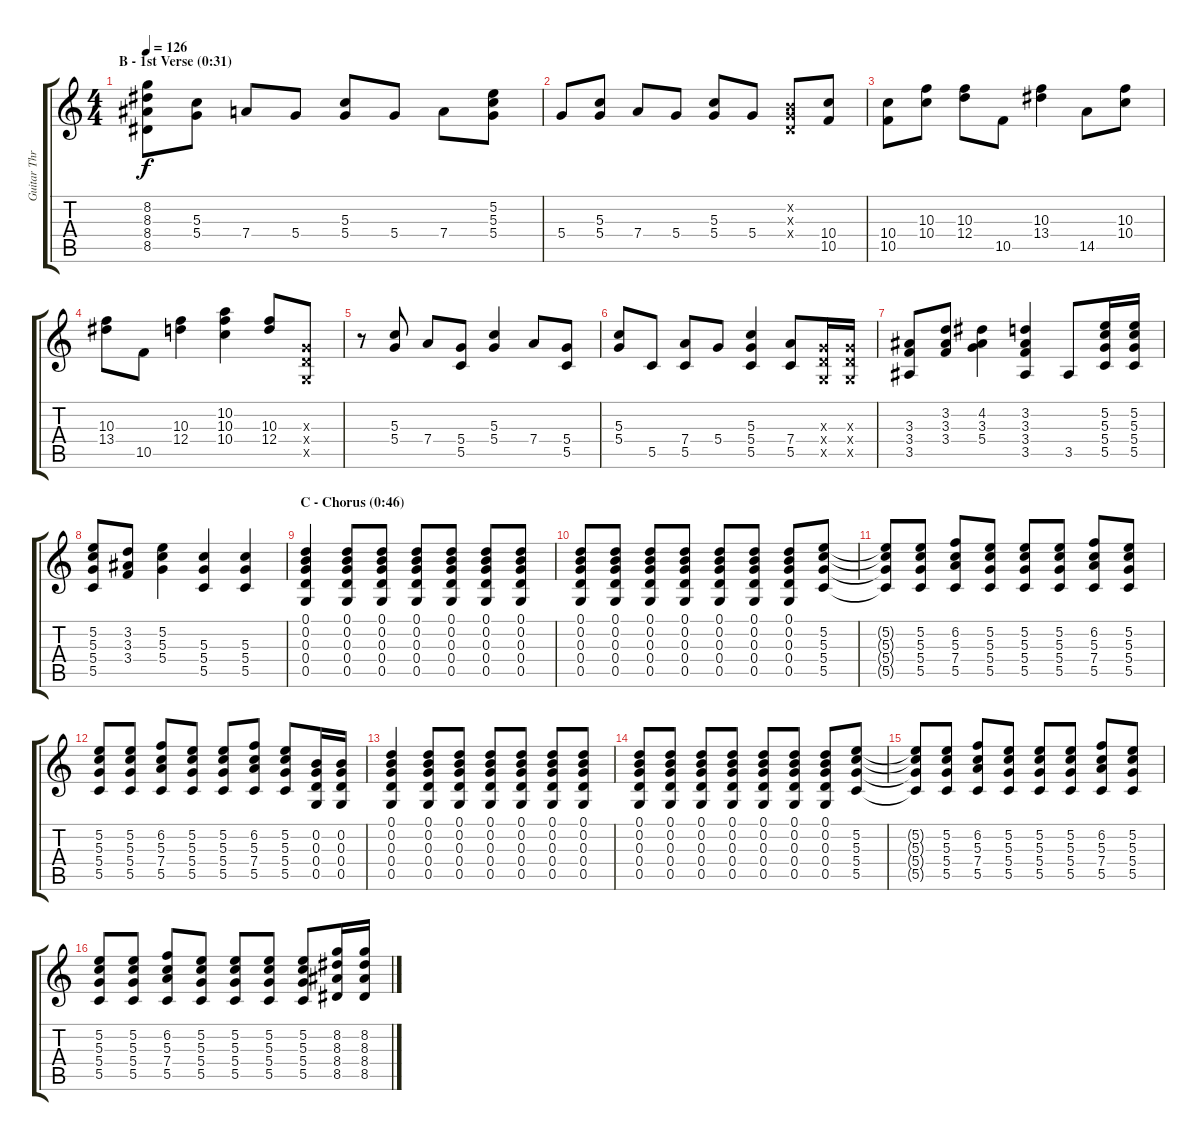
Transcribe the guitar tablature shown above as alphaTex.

\track ("Guitar Three" "Guitar Thr") {instrument acousticguitarsteel}
\staff {score tabs}
\tuning (D4 B3 G3 D3 G2 D2) {hide}
\ts (4 4)
\section ("" "B - 1st Verse (0:31)")
\tempo 126
\clef g2
\ks c
(8.2{t} 8.3{t} 8.4{t} 8.5{t}).8{dy f} (5.3 5.4).8 7.4.8 5.4.8 (5.3 5.4).8 5.4.8 7.4.8 (5.2 5.3 5.4).8 |
5.4.8 (5.3 5.4).8 7.4.8 5.4.8 (5.3 5.4).8 5.4.8 (0.2{x} 0.3{x} 0.4{x}).8 (10.4 10.5).8 |
(10.4 10.5).8 (10.3 10.4).8 (10.3 12.4).8 10.5.8 (10.3 13.4).4 14.5.8 (10.3 10.4).8 |
(10.3 13.4).8 10.5.8 (10.3 12.4).4 (10.2 10.3 10.4).4 (10.3 12.4).8 (0.3{x} 0.4{x} 0.5{x}).8 |
r.8 (5.3 5.4).8 7.4.8 (5.4 5.5).8 (5.3 5.4).4 7.4.8 (5.4 5.5).8 |
(5.3 5.4).8 5.5.8 (7.4 5.5).8 5.4.8 (5.3 5.4 5.5).4 (7.4 5.5).8 (0.3{x} 0.4{x} 0.5{x}).16 (0.3{x} 0.4{x} 0.5{x}).16 |
(3.3 3.4 3.5).8 (3.2 3.3 3.4).8 (4.2 3.3 5.4).4 (3.2 3.3 3.4 3.5).4 3.5.8 (5.2 5.3 5.4 5.5).16 (5.2 5.3 5.4 5.5).16 |
(5.2 5.3 5.4 5.5).8 (3.2 3.3 3.4).8 (5.2 5.3 5.4).4 (5.3 5.4 5.5).4 (5.3 5.4 5.5).4 |
\section ("" "C - Chorus (0:46)")
(0.1 0.2 0.3 0.4 0.5).4 (0.1 0.2 0.3 0.4 0.5).8 (0.1 0.2 0.3 0.4 0.5).8 (0.1 0.2 0.3 0.4 0.5).8 (0.1 0.2 0.3 0.4 0.5).8 (0.1 0.2 0.3 0.4 0.5).8 (0.1 0.2 0.3 0.4 0.5).8 |
(0.1 0.2 0.3 0.4 0.5).8 (0.1 0.2 0.3 0.4 0.5).8 (0.1 0.2 0.3 0.4 0.5).8 (0.1 0.2 0.3 0.4 0.5).8 (0.1 0.2 0.3 0.4 0.5).8 (0.1 0.2 0.3 0.4 0.5).8 (0.1 0.2 0.3 0.4 0.5).8 (5.2 5.3 5.4 5.5).8 |
(5.2{t} 5.3{t} 5.4{t} 5.5{t}).8 (5.2 5.3 5.4 5.5).8 (6.2 5.3 7.4 5.5).8 (5.2 5.3 5.4 5.5).8 (5.2 5.3 5.4 5.5).8 (5.2 5.3 5.4 5.5).8 (6.2 5.3 7.4 5.5).8 (5.2 5.3 5.4 5.5).8 |
(5.2 5.3 5.4 5.5).8 (5.2 5.3 5.4 5.5).8 (6.2 5.3 7.4 5.5).8 (5.2 5.3 5.4 5.5).8 (5.2 5.3 5.4 5.5).8 (6.2 5.3 7.4 5.5).8 (5.2 5.3 5.4 5.5).8 (0.2 0.3 0.4 0.5).16 (0.2 0.3 0.4 0.5).16 |
(0.1 0.2 0.3 0.4 0.5).4 (0.1 0.2 0.3 0.4 0.5).8 (0.1 0.2 0.3 0.4 0.5).8 (0.1 0.2 0.3 0.4 0.5).8 (0.1 0.2 0.3 0.4 0.5).8 (0.1 0.2 0.3 0.4 0.5).8 (0.1 0.2 0.3 0.4 0.5).8 |
(0.1 0.2 0.3 0.4 0.5).8 (0.1 0.2 0.3 0.4 0.5).8 (0.1 0.2 0.3 0.4 0.5).8 (0.1 0.2 0.3 0.4 0.5).8 (0.1 0.2 0.3 0.4 0.5).8 (0.1 0.2 0.3 0.4 0.5).8 (0.1 0.2 0.3 0.4 0.5).8 (5.2 5.3 5.4 5.5).8 |
(5.2{t} 5.3{t} 5.4{t} 5.5{t}).8 (5.2 5.3 5.4 5.5).8 (6.2 5.3 7.4 5.5).8 (5.2 5.3 5.4 5.5).8 (5.2 5.3 5.4 5.5).8 (5.2 5.3 5.4 5.5).8 (6.2 5.3 7.4 5.5).8 (5.2 5.3 5.4 5.5).8 |
(5.2 5.3 5.4 5.5).8 (5.2 5.3 5.4 5.5).8 (6.2 5.3 7.4 5.5).8 (5.2 5.3 5.4 5.5).8 (5.2 5.3 5.4 5.5).8 (5.2 5.3 5.4 5.5).8 (5.2 5.3 5.4 5.5).8 (8.2 8.3 8.4 8.5).16 (8.2 8.3 8.4 8.5).16
